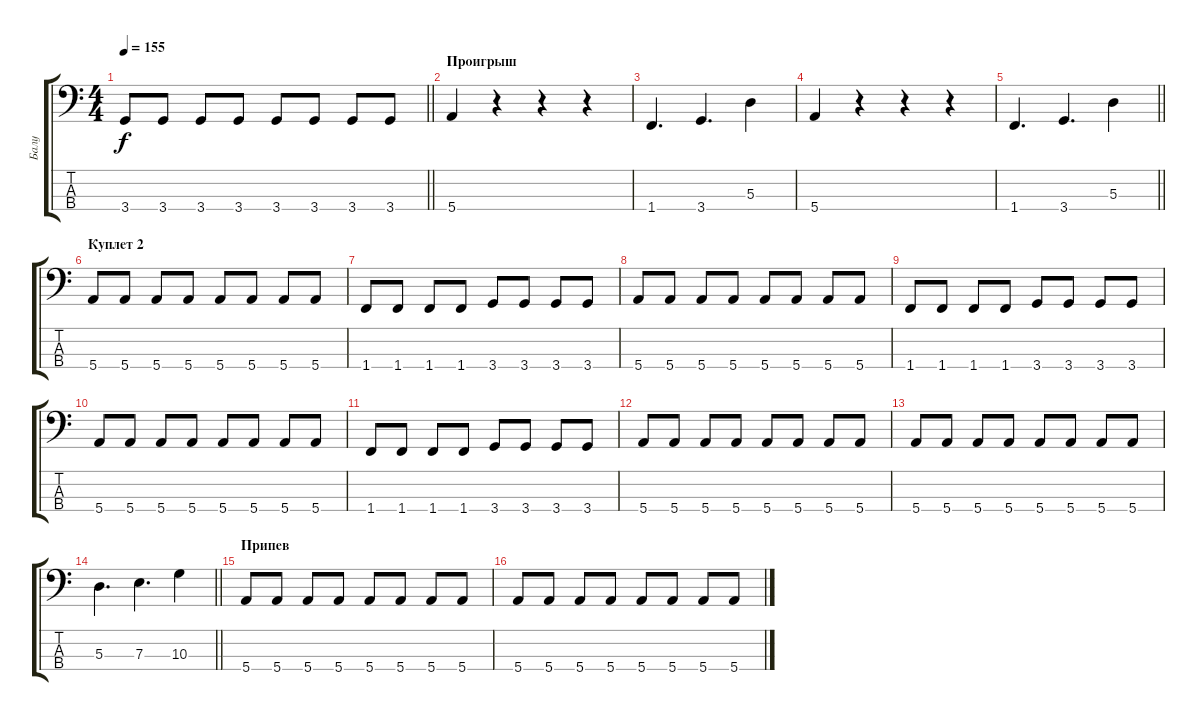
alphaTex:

\track ("Балу" "Балу") {instrument electricbassfinger}
\staff {score tabs}
\tuning (G2 D2 A1 E1) {hide}
\ts (4 4)
\tempo 155
\clef f4
\barLineRight lightlight
\ks c
3.4.8{dy f} 3.4.8 3.4.8 3.4.8 3.4.8 3.4.8 3.4.8 3.4.8 |
\section ("" "Проигрыш")
5.4.4 r.4 r.4 r.4 |
1.4.4{d} 3.4.4{d} 5.3.4 |
5.4.4 r.4 r.4 r.4 |
\barLineRight lightlight
1.4.4{d} 3.4.4{d} 5.3.4 |
\section ("" "Куплет 2")
5.4.8 5.4.8 5.4.8 5.4.8 5.4.8 5.4.8 5.4.8 5.4.8 |
1.4.8 1.4.8 1.4.8 1.4.8 3.4.8 3.4.8 3.4.8 3.4.8 |
5.4.8 5.4.8 5.4.8 5.4.8 5.4.8 5.4.8 5.4.8 5.4.8 |
1.4.8 1.4.8 1.4.8 1.4.8 3.4.8 3.4.8 3.4.8 3.4.8 |
5.4.8 5.4.8 5.4.8 5.4.8 5.4.8 5.4.8 5.4.8 5.4.8 |
1.4.8 1.4.8 1.4.8 1.4.8 3.4.8 3.4.8 3.4.8 3.4.8 |
5.4.8 5.4.8 5.4.8 5.4.8 5.4.8 5.4.8 5.4.8 5.4.8 |
5.4.8 5.4.8 5.4.8 5.4.8 5.4.8 5.4.8 5.4.8 5.4.8 |
\barLineRight lightlight
5.3.4{d} 7.3.4{d} 10.3.4 |
\section ("" "Припев")
5.4.8 5.4.8 5.4.8 5.4.8 5.4.8 5.4.8 5.4.8 5.4.8 |
5.4.8 5.4.8 5.4.8 5.4.8 5.4.8 5.4.8 5.4.8 5.4.8
